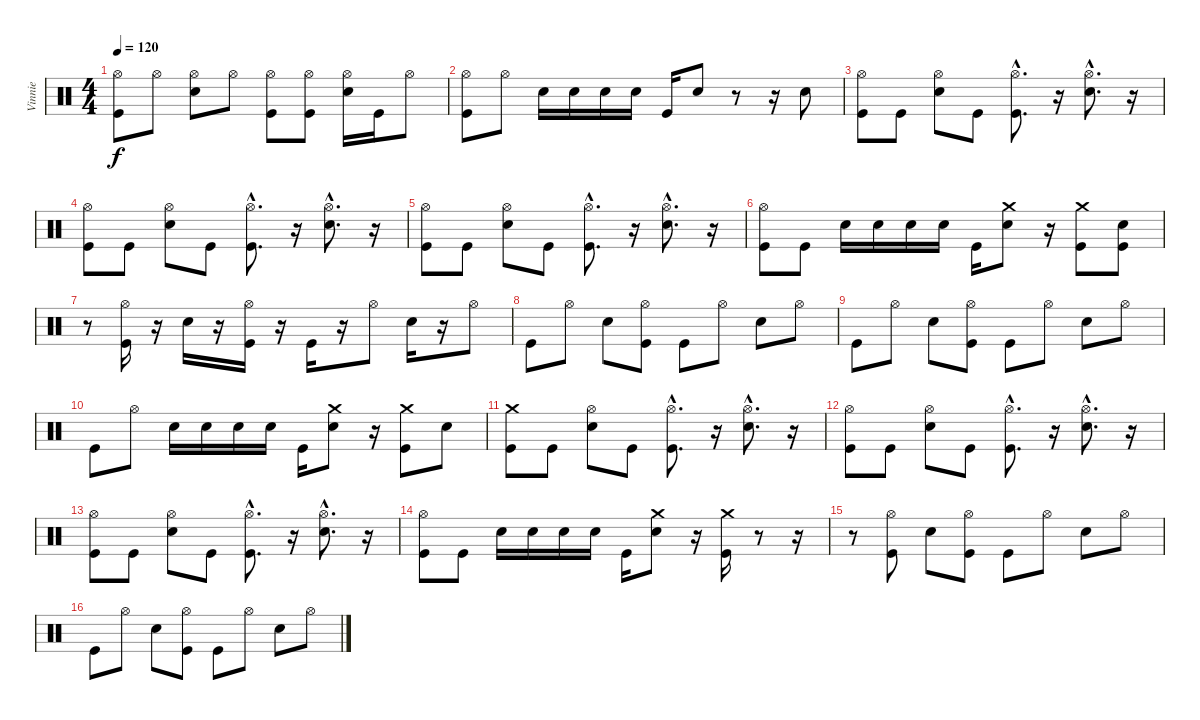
\track ("Vinnie" "Vinnie") {instrument percussion}
\staff {score}
\articulation defaults
\ts (4 4)
\tempo 120
\clef neutral
\ks c
("Hi-Hat (open)" "Kick (hit)").8{dy f} "Hi-Hat (open)".8 ("Hi-Hat (open)" "Electric Snare (hit)").8 "Hi-Hat (open)".8 ("Hi-Hat (open)" "Kick (hit)").8 ("Hi-Hat (open)" "Kick (hit)").8 ("Hi-Hat (open)" "Electric Snare (hit)").16 "Kick (hit)".16 "Hi-Hat (open)".8 |
("Hi-Hat (open)" "Kick (hit)").8 "Hi-Hat (open)".8 "Electric Snare (hit)".16 "Electric Snare (hit)".16 "Electric Snare (hit)".16 "Electric Snare (hit)".16 "Kick (hit)".16 "Electric Snare (hit)".8 r.8 r.16 "Electric Snare (hit)".8 |
("Hi-Hat (open)" "Kick (hit)").8 "Kick (hit)".8 ("Hi-Hat (open)" "Electric Snare (hit)").8 "Kick (hit)".8 ("Hi-Hat (open)"{hac} "Kick (hit)"{hac}).8{d} r.16 ("Hi-Hat (open)"{hac} "Electric Snare (hit)"{hac}).8{d} r.16 |
("Hi-Hat (open)" "Kick (hit)").8 "Kick (hit)".8 ("Hi-Hat (open)" "Electric Snare (hit)").8 "Kick (hit)".8 ("Hi-Hat (open)"{hac} "Kick (hit)"{hac}).8{d} r.16 ("Hi-Hat (open)"{hac} "Electric Snare (hit)"{hac}).8{d} r.16 |
("Hi-Hat (open)" "Kick (hit)").8 "Kick (hit)".8 ("Hi-Hat (open)" "Electric Snare (hit)").8 "Kick (hit)".8 ("Hi-Hat (open)"{hac} "Kick (hit)"{hac}).8{d} r.16 ("Hi-Hat (open)"{hac} "Electric Snare (hit)"{hac}).8{d} r.16 |
("Hi-Hat (open)" "Kick (hit)").8 "Kick (hit)".8 "Electric Snare (hit)".16 "Electric Snare (hit)".16 "Electric Snare (hit)".16 "Electric Snare (hit)".16 "Kick (hit)".16 ("Electric Snare (hit)" "Crash medium (hit)").8 r.16 ("Kick (hit)" "Crash medium (hit)").8 ("Electric Snare (hit)" "Kick (hit)").8 |
r.8 ("Hi-Hat (open)" "Kick (hit)").16 r.16 "Electric Snare (hit)".16 r.16 ("Hi-Hat (open)" "Kick (hit)").16 r.16 "Kick (hit)".16 r.16 "Hi-Hat (open)".8 "Electric Snare (hit)".16 r.16 "Hi-Hat (open)".8 |
"Kick (hit)".8 "Hi-Hat (open)".8 "Electric Snare (hit)".8 ("Hi-Hat (open)" "Kick (hit)").8 "Kick (hit)".8 "Hi-Hat (open)".8 "Electric Snare (hit)".8 "Hi-Hat (open)".8 |
"Kick (hit)".8 "Hi-Hat (open)".8 "Electric Snare (hit)".8 ("Hi-Hat (open)" "Kick (hit)").8 "Kick (hit)".8 "Hi-Hat (open)".8 "Electric Snare (hit)".8 "Hi-Hat (open)".8 |
"Kick (hit)".8 "Hi-Hat (open)".8 "Electric Snare (hit)".16 "Electric Snare (hit)".16 "Electric Snare (hit)".16 "Electric Snare (hit)".16 "Kick (hit)".16 ("Electric Snare (hit)" "Crash medium (hit)").8 r.16 ("Kick (hit)" "Crash medium (hit)").8 "Electric Snare (hit)".8 |
("Kick (hit)" "Crash medium (hit)").8 "Kick (hit)".8 ("Hi-Hat (open)" "Electric Snare (hit)").8 "Kick (hit)".8 ("Hi-Hat (open)"{hac} "Kick (hit)"{hac}).8{d} r.16 ("Hi-Hat (open)"{hac} "Electric Snare (hit)"{hac}).8{d} r.16 |
("Hi-Hat (open)" "Kick (hit)").8 "Kick (hit)".8 ("Hi-Hat (open)" "Electric Snare (hit)").8 "Kick (hit)".8 ("Hi-Hat (open)"{hac} "Kick (hit)"{hac}).8{d} r.16 ("Hi-Hat (open)"{hac} "Electric Snare (hit)"{hac}).8{d} r.16 |
("Hi-Hat (open)" "Kick (hit)").8 "Kick (hit)".8 ("Hi-Hat (open)" "Electric Snare (hit)").8 "Kick (hit)".8 ("Hi-Hat (open)"{hac} "Kick (hit)"{hac}).8{d} r.16 ("Hi-Hat (open)"{hac} "Electric Snare (hit)"{hac}).8{d} r.16 |
("Hi-Hat (open)" "Kick (hit)").8 "Kick (hit)".8 "Electric Snare (hit)".16 "Electric Snare (hit)".16 "Electric Snare (hit)".16 "Electric Snare (hit)".16 "Kick (hit)".16 ("Electric Snare (hit)" "Crash medium (hit)").8 r.16 ("Kick (hit)" "Crash medium (hit)").16 r.8 r.16 |
r.8 ("Hi-Hat (open)" "Kick (hit)").8 "Electric Snare (hit)".8 ("Hi-Hat (open)" "Kick (hit)").8 "Kick (hit)".8 "Hi-Hat (open)".8 "Electric Snare (hit)".8 "Hi-Hat (open)".8 |
"Kick (hit)".8 "Hi-Hat (open)".8 "Electric Snare (hit)".8 ("Hi-Hat (open)" "Kick (hit)").8 "Kick (hit)".8 "Hi-Hat (open)".8 "Electric Snare (hit)".8 "Hi-Hat (open)".8
